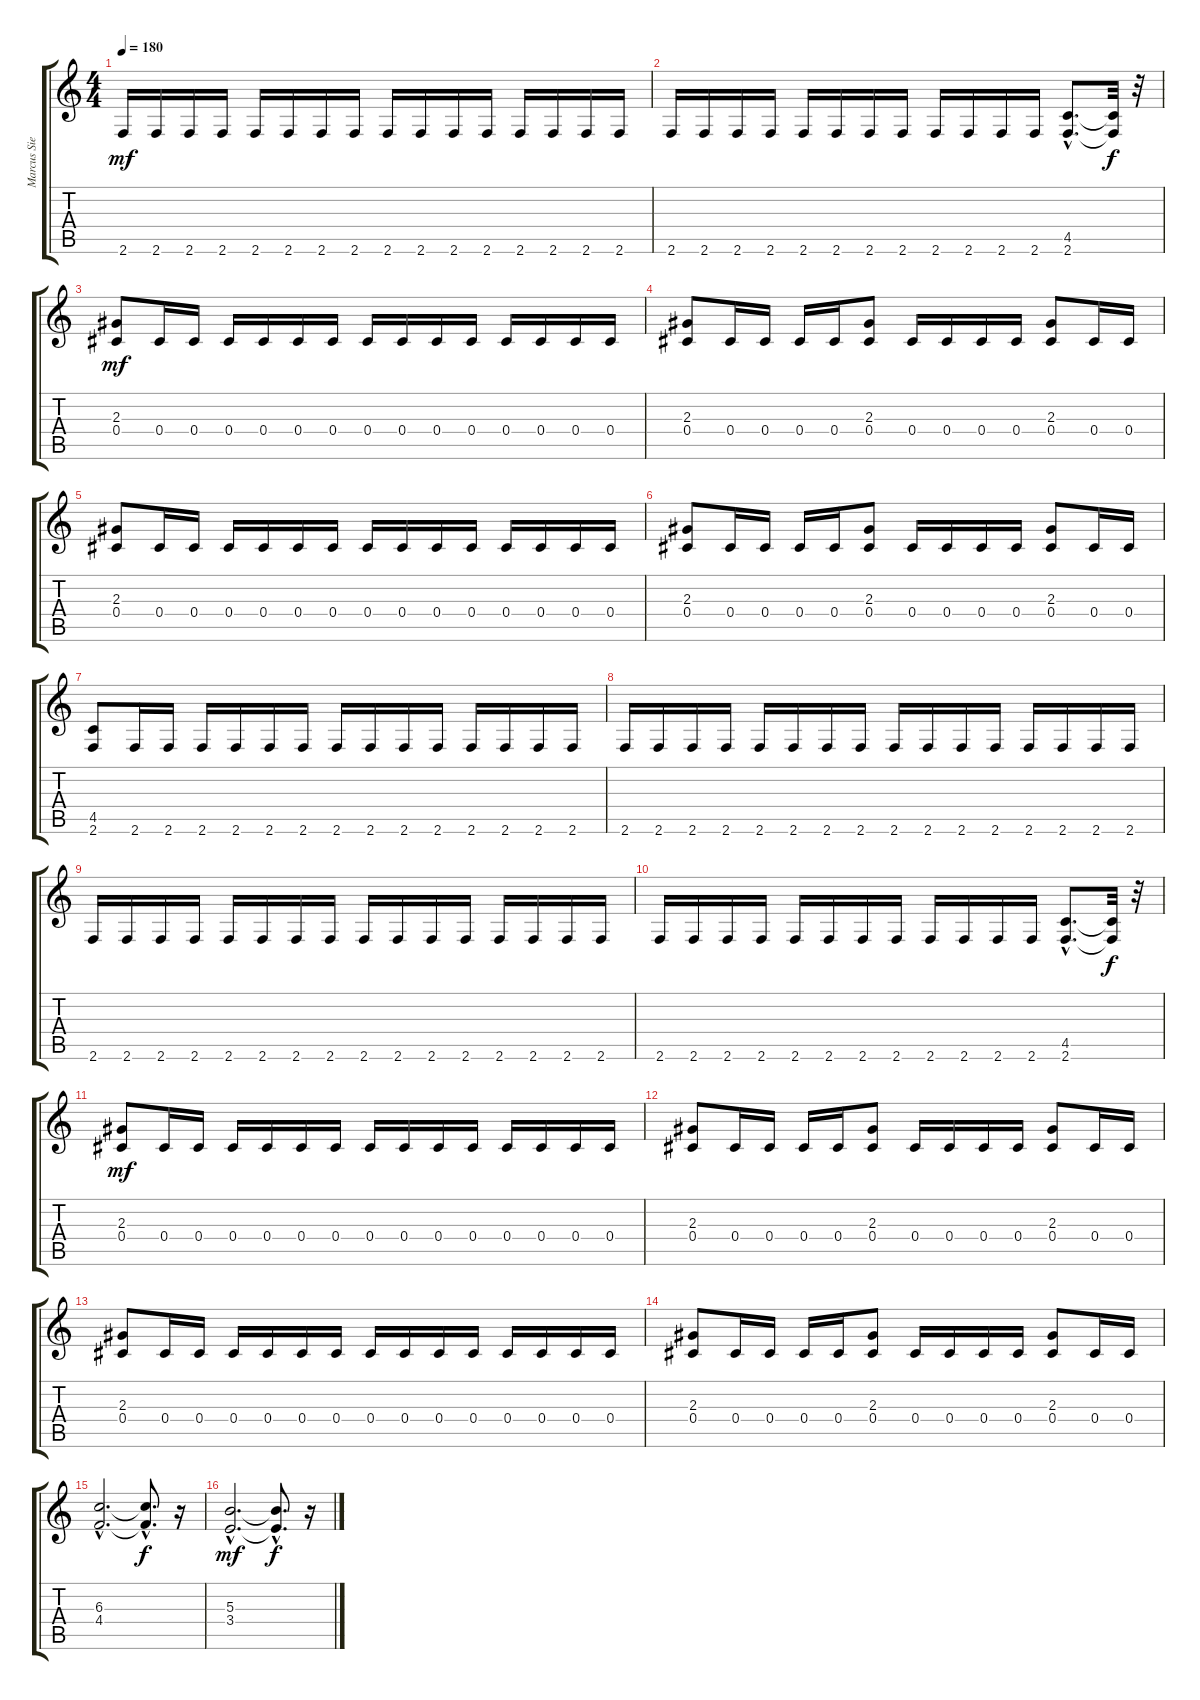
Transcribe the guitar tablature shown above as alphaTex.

\track ("Marcus Siepen" "Marcus Sie") {instrument distortionguitar}
\staff {score tabs}
\tuning (Eb4 Bb3 Gb3 Db3 Ab2 Eb2) {hide}
\ts (4 4)
\tempo 180
\clef g2
\ks c
2.6.16{dy mf} 2.6.16 2.6.16 2.6.16 2.6.16 2.6.16 2.6.16 2.6.16 2.6.16 2.6.16 2.6.16 2.6.16 2.6.16 2.6.16 2.6.16 2.6.16 |
2.6.16 2.6.16 2.6.16 2.6.16 2.6.16 2.6.16 2.6.16 2.6.16 2.6.16 2.6.16 2.6.16 2.6.16 (4.5{hac} 2.6{hac}).8{d} (4.5{t} 2.6{t}).32{dy f} r.32 |
(2.3 0.4).8{dy mf} 0.4.16 0.4.16 0.4.16 0.4.16 0.4.16 0.4.16 0.4.16 0.4.16 0.4.16 0.4.16 0.4.16 0.4.16 0.4.16 0.4.16 |
(2.3 0.4).8 0.4.16 0.4.16 0.4.16 0.4.16 (2.3 0.4).8 0.4.16 0.4.16 0.4.16 0.4.16 (2.3 0.4).8 0.4.16 0.4.16 |
(2.3 0.4).8 0.4.16 0.4.16 0.4.16 0.4.16 0.4.16 0.4.16 0.4.16 0.4.16 0.4.16 0.4.16 0.4.16 0.4.16 0.4.16 0.4.16 |
(2.3 0.4).8 0.4.16 0.4.16 0.4.16 0.4.16 (2.3 0.4).8 0.4.16 0.4.16 0.4.16 0.4.16 (2.3 0.4).8 0.4.16 0.4.16 |
(4.5 2.6).8 2.6.16 2.6.16 2.6.16 2.6.16 2.6.16 2.6.16 2.6.16 2.6.16 2.6.16 2.6.16 2.6.16 2.6.16 2.6.16 2.6.16 |
2.6.16 2.6.16 2.6.16 2.6.16 2.6.16 2.6.16 2.6.16 2.6.16 2.6.16 2.6.16 2.6.16 2.6.16 2.6.16 2.6.16 2.6.16 2.6.16 |
2.6.16 2.6.16 2.6.16 2.6.16 2.6.16 2.6.16 2.6.16 2.6.16 2.6.16 2.6.16 2.6.16 2.6.16 2.6.16 2.6.16 2.6.16 2.6.16 |
2.6.16 2.6.16 2.6.16 2.6.16 2.6.16 2.6.16 2.6.16 2.6.16 2.6.16 2.6.16 2.6.16 2.6.16 (4.5{hac} 2.6{hac}).8{d} (4.5{t} 2.6{t}).32{dy f} r.32 |
(2.3 0.4).8{dy mf} 0.4.16 0.4.16 0.4.16 0.4.16 0.4.16 0.4.16 0.4.16 0.4.16 0.4.16 0.4.16 0.4.16 0.4.16 0.4.16 0.4.16 |
(2.3 0.4).8 0.4.16 0.4.16 0.4.16 0.4.16 (2.3 0.4).8 0.4.16 0.4.16 0.4.16 0.4.16 (2.3 0.4).8 0.4.16 0.4.16 |
(2.3 0.4).8 0.4.16 0.4.16 0.4.16 0.4.16 0.4.16 0.4.16 0.4.16 0.4.16 0.4.16 0.4.16 0.4.16 0.4.16 0.4.16 0.4.16 |
(2.3 0.4).8 0.4.16 0.4.16 0.4.16 0.4.16 (2.3 0.4).8 0.4.16 0.4.16 0.4.16 0.4.16 (2.3 0.4).8 0.4.16 0.4.16 |
(6.3{hac} 4.4{hac}).2{d} (6.3{hac t} 4.4{hac t}).8{d dy f} r.16 |
(5.3{hac} 3.4{hac}).2{d dy mf} (5.3{hac t} 3.4{hac t}).8{d dy f} r.16
